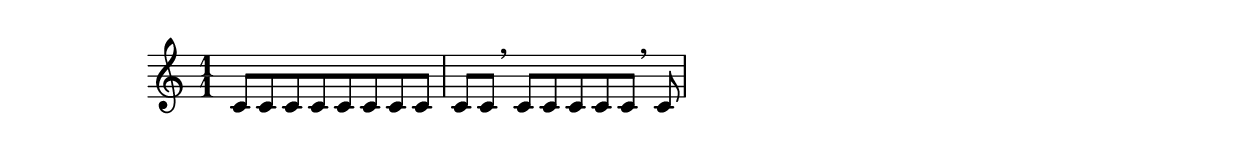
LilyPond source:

\version "2.16.0"

\header {
  texidoc = "Automatic beams are ended early if a breathing sign is
encountered."
}

\relative c' {
  \time 1/1
  \repeat unfold 8 c8
  c8 c
  \breathe
  c8 c c c c
  \breathe
  c8
}
